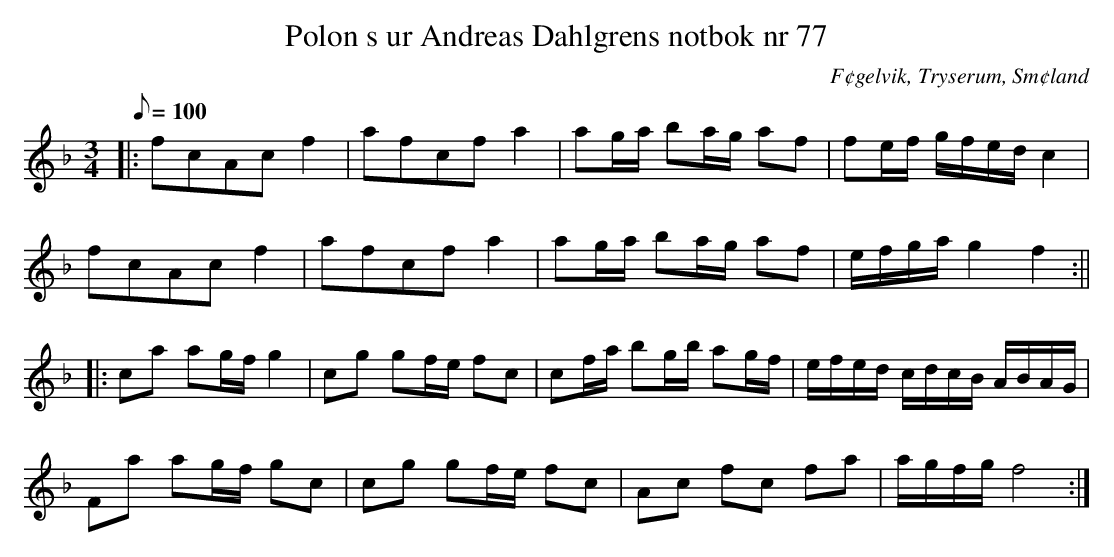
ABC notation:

X:1
T:Polon s ur Andreas Dahlgrens notbok nr 77
O:F¢gelvik, Tryserum, Sm¢land
M:3/4
Q:100
L:1/8
K:F
|:fcAcf2|afcfa2|ag/a/ ba/g/ af|fe/f/ g/f/e/d/ c2|
fcAcf2|afcfa2|ag/a/ ba/g/ af|e/f/g/a/ g2f2:||
|:ca ag/f/ g2|cg gf/e/ fc|cf/a/ bg/b/ ag/f/|e/f/e/d/ c/d/c/B/ A/B/A/G/|
Fa ag/f/ gc|cg gf/e/ fc|Ac fc fa|a/g/f/g/ f4:|
